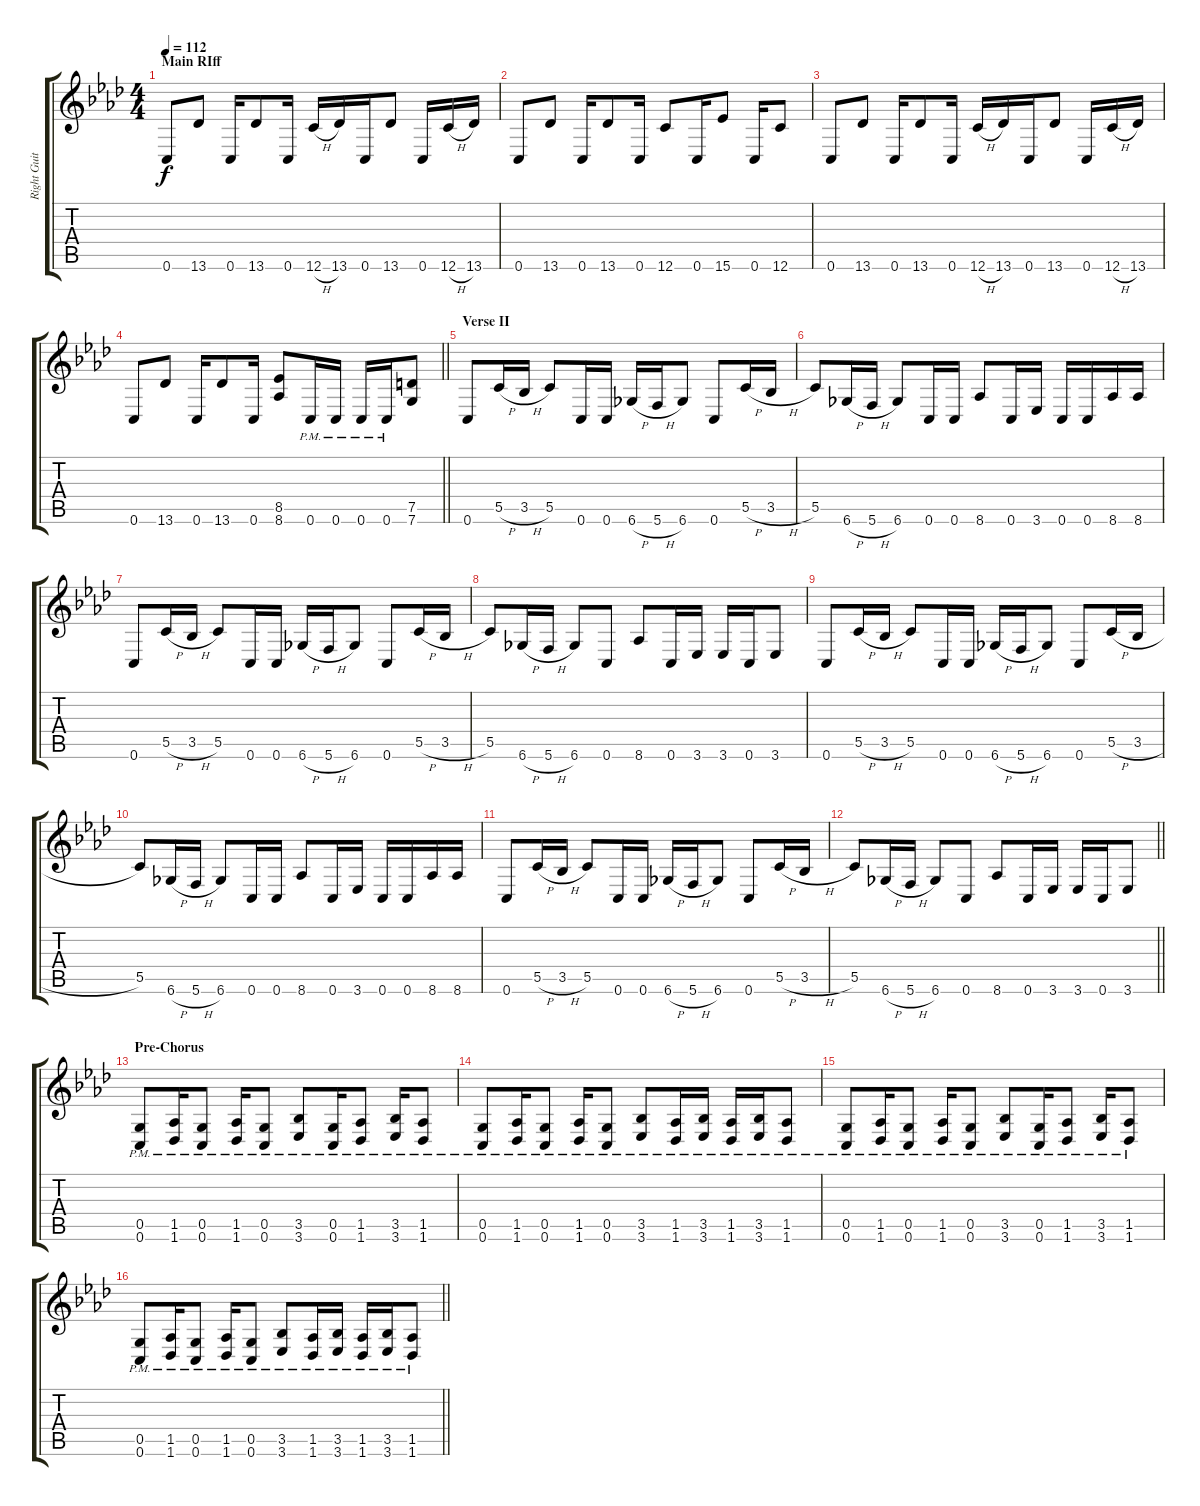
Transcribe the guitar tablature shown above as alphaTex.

\track ("Right Guitar" "Right Guit") {instrument distortionguitar}
\staff {score tabs}
\tuning (D4 A3 F3 C3 G2 C2) {hide}
\ts (4 4)
\section ("" "Main RIff")
\tempo 112
\clef g2
\ks ab
0.6.8{dy f} 13.6.8 0.6.16 13.6.8 0.6.16 12.6{h}.16 13.6.16 0.6.16 13.6.8 0.6.16 12.6{h}.16 13.6.16 |
0.6.8 13.6.8 0.6.16 13.6.8 0.6.16 12.6.8 0.6.16 15.6.8 0.6.16 12.6.8 |
0.6.8 13.6.8 0.6.16 13.6.8 0.6.16 12.6{h}.16 13.6.16 0.6.16 13.6.8 0.6.16 12.6{h}.16 13.6.16 |
\barLineRight lightlight
0.6.8 13.6.8 0.6.16 13.6.8 0.6.16 (8.5 8.6).8 0.6{pm}.16 0.6{pm}.16 0.6{pm}.16 0.6{pm}.16 (7.5 7.6).8 |
\section ("" "Verse II")
0.6.8 5.5{h}.16 3.5{h}.16 5.5.8 0.6.16 0.6.16 6.6{h}.16 5.6{h}.16 6.6.8 0.6.8 5.5{h}.16 3.5{h}.16 |
5.5.8 6.6{h}.16 5.6{h}.16 6.6.8 0.6.16 0.6.16 8.6.8 0.6.16 3.6.16 0.6.16 0.6.16 8.6.16 8.6.16 |
0.6.8 5.5{h}.16 3.5{h}.16 5.5.8 0.6.16 0.6.16 6.6{h}.16 5.6{h}.16 6.6.8 0.6.8 5.5{h}.16 3.5{h}.16 |
5.5.8 6.6{h}.16 5.6{h}.16 6.6.8 0.6.8 8.6.8 0.6.16 3.6.16 3.6.16 0.6.16 3.6.8 |
0.6.8 5.5{h}.16 3.5{h}.16 5.5.8 0.6.16 0.6.16 6.6{h}.16 5.6{h}.16 6.6.8 0.6.8 5.5{h}.16 3.5{h}.16 |
5.5.8 6.6{h}.16 5.6{h}.16 6.6.8 0.6.16 0.6.16 8.6.8 0.6.16 3.6.16 0.6.16 0.6.16 8.6.16 8.6.16 |
0.6.8 5.5{h}.16 3.5{h}.16 5.5.8 0.6.16 0.6.16 6.6{h}.16 5.6{h}.16 6.6.8 0.6.8 5.5{h}.16 3.5{h}.16 |
\barLineRight lightlight
5.5.8 6.6{h}.16 5.6{h}.16 6.6.8 0.6.8 8.6.8 0.6.16 3.6.16 3.6.16 0.6.16 3.6.8 |
\section ("" "Pre-Chorus")
(0.5{pm} 0.6{pm}).8 (1.5{pm} 1.6{pm}).16 (0.5{pm} 0.6{pm}).8 (1.5{pm} 1.6{pm}).16 (0.5{pm} 0.6{pm}).8 (3.5{pm} 3.6{pm}).8 (0.5{pm} 0.6{pm}).16 (1.5{pm} 1.6{pm}).8 (3.5{pm} 3.6{pm}).16 (1.5{pm} 1.6{pm}).8 |
(0.5{pm} 0.6{pm}).8 (1.5{pm} 1.6{pm}).16 (0.5{pm} 0.6{pm}).8 (1.5{pm} 1.6{pm}).16 (0.5{pm} 0.6{pm}).8 (3.5{pm} 3.6{pm}).8 (1.5{pm} 1.6{pm}).16 (3.5{pm} 3.6{pm}).16 (1.5{pm} 1.6{pm}).16 (3.5{pm} 3.6{pm}).16 (1.5{pm} 1.6{pm}).8 |
(0.5{pm} 0.6{pm}).8 (1.5{pm} 1.6{pm}).16 (0.5{pm} 0.6{pm}).8 (1.5{pm} 1.6{pm}).16 (0.5{pm} 0.6{pm}).8 (3.5{pm} 3.6{pm}).8 (0.5{pm} 0.6{pm}).16 (1.5{pm} 1.6{pm}).8 (3.5{pm} 3.6{pm}).16 (1.5{pm} 1.6{pm}).8 |
\barLineRight lightlight
(0.5{pm} 0.6{pm}).8 (1.5{pm} 1.6{pm}).16 (0.5{pm} 0.6{pm}).8 (1.5{pm} 1.6{pm}).16 (0.5{pm} 0.6{pm}).8 (3.5{pm} 3.6{pm}).8 (1.5{pm} 1.6{pm}).16 (3.5{pm} 3.6{pm}).16 (1.5{pm} 1.6{pm}).16 (3.5{pm} 3.6{pm}).16 (1.5{pm} 1.6{pm}).8
